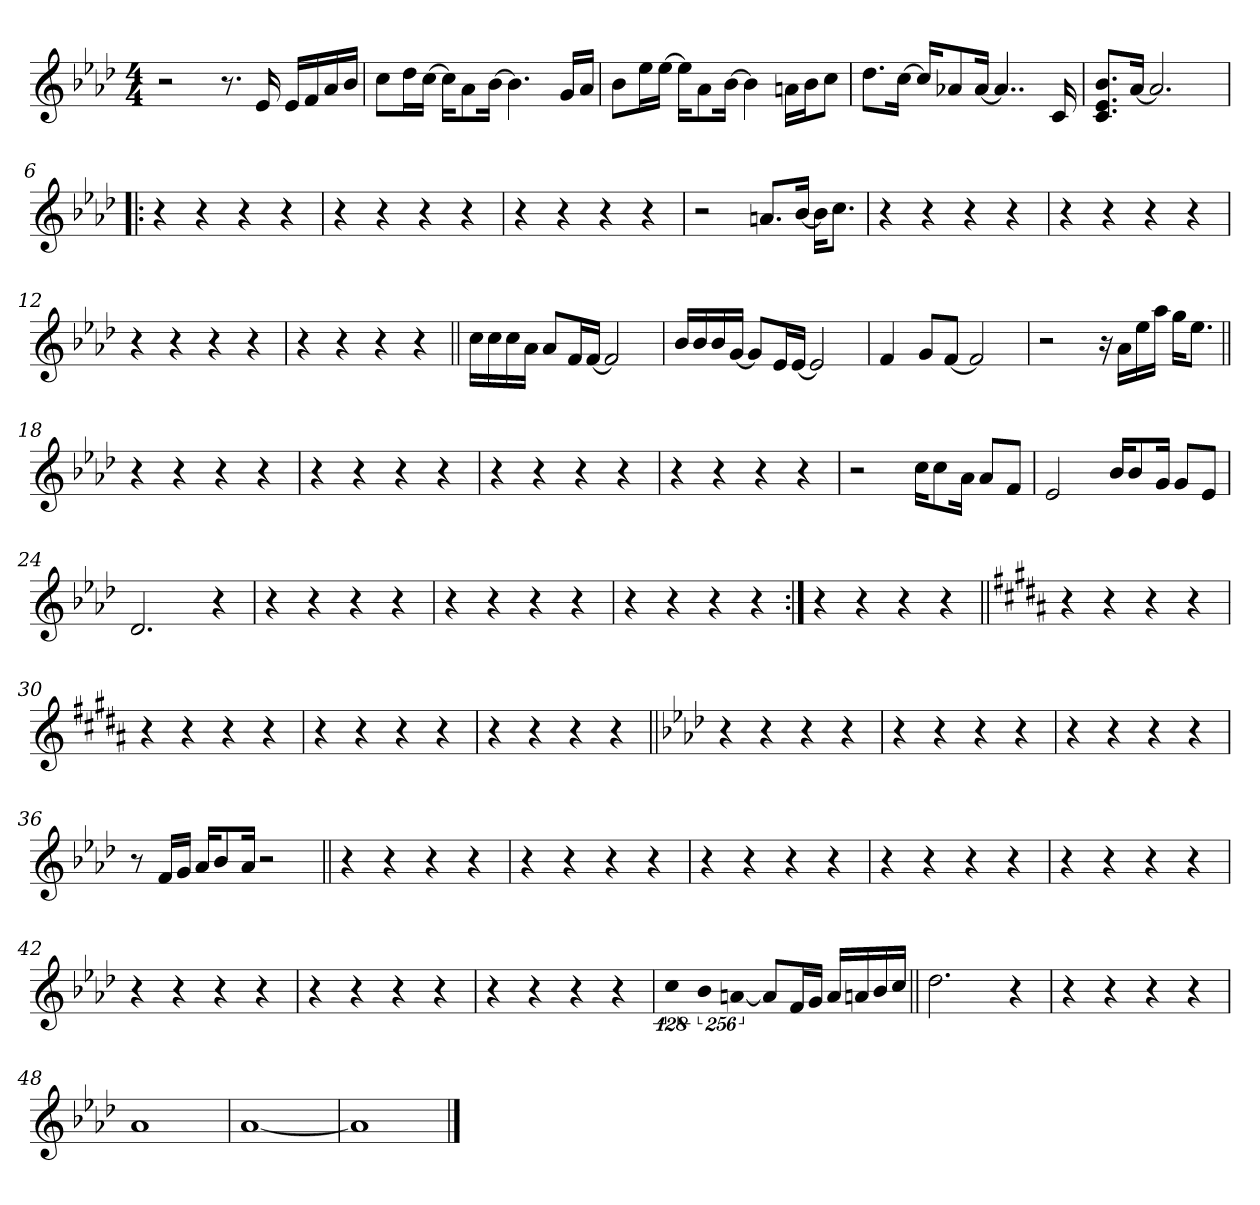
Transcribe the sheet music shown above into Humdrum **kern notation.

**kern
*part1
*staff1
!!LO:PB:g=z
*clefG2
*k[b-e-a-d-]
*A-:
*M4/4
*MM65
=1
2r
8.r
16e-i/
16e-i/LL
16fi/
16a-i/
16b-i/JJ
=2
8cci\L
16dd-i\L
[>16cci\JJ
16cci\KL]
8a-i\
[>16b-i\Jk
4.b-i\]
16gi/LL
16a-i/JJ
=3
8b-i\L
16ee-i\L
[>16ee-i\JJ
16ee-i\KL]
8a-i\
[>16b-i\Jk
4b-i\]
16ani\LL
16b-i\J
8cci\J
=4
8.dd-i\L
[>16cci\Jk
16cci/KL]
8a-Xi/
[<16a-i/Jk
4..a-i/]
16ci/
!!LO:LB:g=z
=5
8.ci/ 8.e-i 8.b-iL
[<16a-i/Jk
2.a-i/]
=6!|:
4r
4r
4r
4r
=7
4r
4r
4r
4r
=8
4r
4r
4r
4r
=9
2r
8.ani/L
[<16b-i/Jk
16b-i\KL]
8.cci\J
=10
4r
4r
4r
4r
!!LO:LB:g=z
=11
4r
4r
4r
4r
=12
4r
4r
4r
4r
=13
4r
4r
4r
4r
=14||
16cci\LL
16cci\
16cci\
16a-i\JJ
8a-i/L
16fi/L
[<16fi/JJ
2fi/]
=15
16b-i/LL
16b-i/
16b-i/
[<16gi/JJ
8gi/L]
16e-i/L
[<16e-i/JJ
2e-i/]
!!LO:LB:g=z
=16
4fi/
8gi/L
[<8fi/J
2fi/]
=17
2r
16r
16a-i\LL
16ee-i\
16aa-i\JJ
16ggi\KL
8.ee-i\J
=18||
4r
4r
4r
4r
=19
4r
4r
4r
4r
=20
4r
4r
4r
4r
=21
4r
4r
4r
4r
!!LO:LB:g=z
=22
2r
16cci\KL
8cci\
16a-i\Jk
8a-i/L
8fi/J
=23
2e-i/
16b-i/KL
8b-i/
16gi/Jk
8gi/L
8e-i/J
=24
2.d-i/
4r
=25
4r
4r
4r
4r
=26
4r
4r
4r
4r
=27
4r
4r
4r
4r
!!LO:LB:g=z
=28:|!
4r
4r
4r
4r
=29||
*k[f#c#g#d#a#]
*B:
4r
4r
4r
4r
=30
4r
4r
4r
4r
=31
4r
4r
4r
4r
=32
4r
4r
4r
4r
!!LO:LB:g=z
=33||
*k[b-e-a-d-]
*A-:
4r
4r
4r
4r
=34
4r
4r
4r
4r
=35
4r
4r
4r
4r
=36
8r
16fi/LL
16gi/JJ
16a-i/KL
8b-i/
16a-i/Jk
2r
=37||
4r
4r
4r
4r
=38
4r
4r
4r
4r
!!LO:LB:g=z
=39
4r
4r
4r
4r
=40
4r
4r
4r
4r
=41
4r
4r
4r
4r
=42
4r
4r
4r
4r
=43
4r
4r
4r
4r
=44
4r
4r
4r
4r
!!LO:LB:g=z
=45
!LO:N:vis=4
512%85cci\
!LO:N:vis=4
1024%171b-i\
!LO:N:vis=4
[<1024%171ani/
8ai/L]
16fi/L
16gi/JJ
16ai/LL
16ani/
16b-i/
16cci/JJ
=46||
2.dd-i\
4r
=47
4r
4r
4r
4r
=48
1a-i
=49
[<1a-i
=50
1a-i]
==
*-
